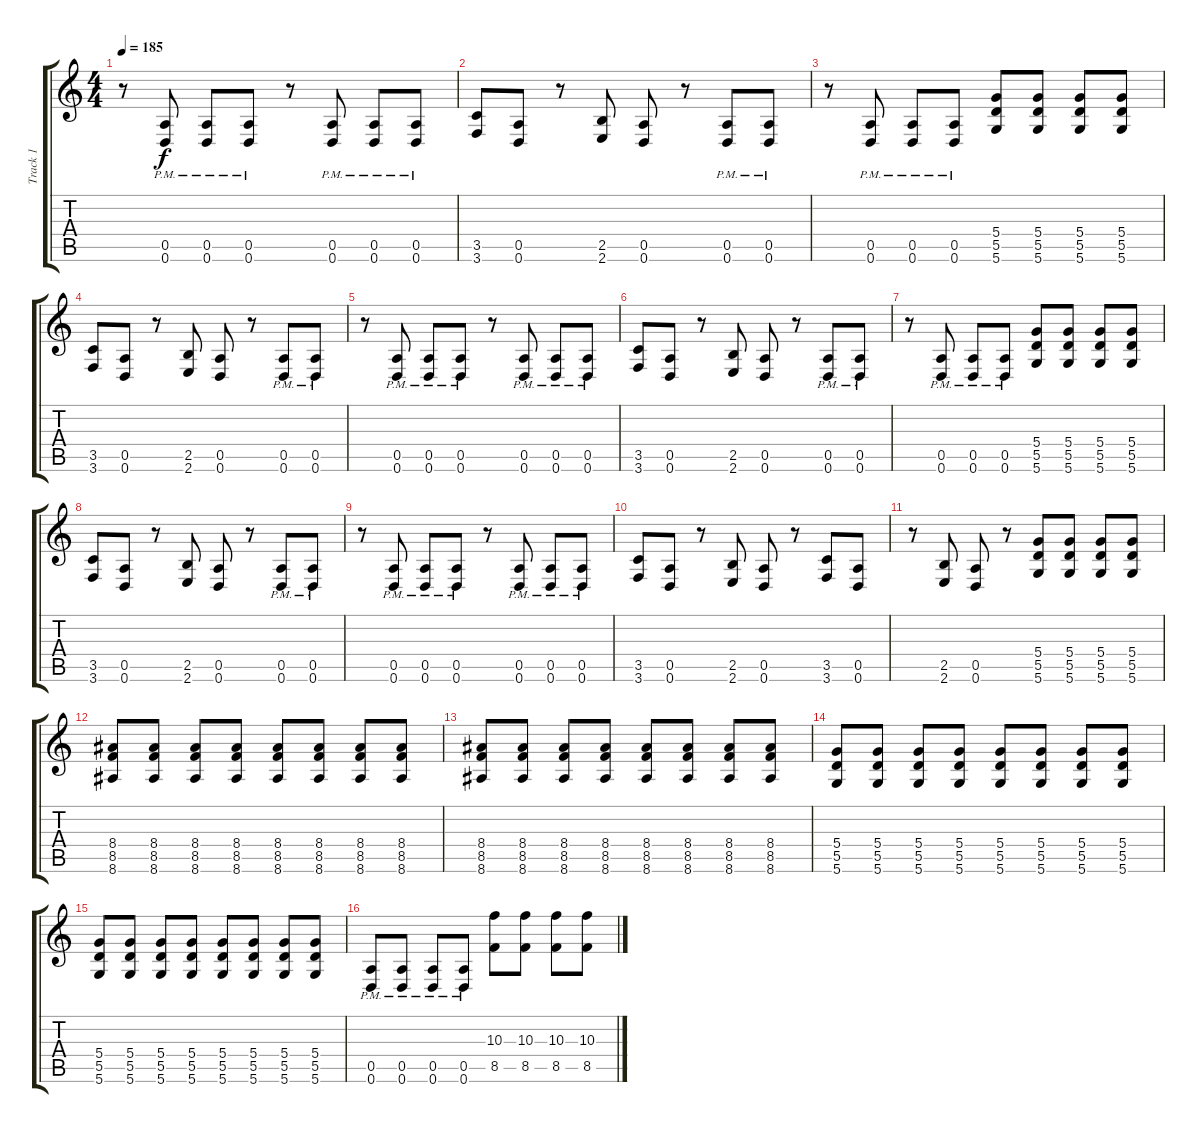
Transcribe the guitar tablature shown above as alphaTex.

\track ("Track 1" "Track 1") {instrument distortionguitar}
\staff {score tabs}
\tuning (E4 B3 G3 D3 A2 D2) {hide}
\ts (4 4)
\tempo 185
\clef g2
\ks c
r.8{dy f} (0.5{pm} 0.6{pm}).8 (0.5{pm} 0.6{pm}).8 (0.5{pm} 0.6{pm}).8 r.8 (0.5{pm} 0.6{pm}).8 (0.5{pm} 0.6{pm}).8 (0.5{pm} 0.6{pm}).8 |
(3.5 3.6).8 (0.5 0.6).8 r.8 (2.5 2.6).8 (0.5 0.6).8 r.8 (0.5{pm} 0.6{pm}).8 (0.5{pm} 0.6{pm}).8 |
r.8 (0.5{pm} 0.6{pm}).8 (0.5{pm} 0.6{pm}).8 (0.5{pm} 0.6{pm}).8 (5.4 5.5 5.6).8 (5.4 5.5 5.6).8 (5.4 5.5 5.6).8 (5.4 5.5 5.6).8 |
(3.5 3.6).8 (0.5 0.6).8 r.8 (2.5 2.6).8 (0.5 0.6).8 r.8 (0.5{pm} 0.6{pm}).8 (0.5{pm} 0.6{pm}).8 |
r.8 (0.5{pm} 0.6{pm}).8 (0.5{pm} 0.6{pm}).8 (0.5{pm} 0.6{pm}).8 r.8 (0.5{pm} 0.6{pm}).8 (0.5{pm} 0.6{pm}).8 (0.5{pm} 0.6{pm}).8 |
(3.5 3.6).8 (0.5 0.6).8 r.8 (2.5 2.6).8 (0.5 0.6).8 r.8 (0.5{pm} 0.6{pm}).8 (0.5{pm} 0.6{pm}).8 |
r.8 (0.5{pm} 0.6{pm}).8 (0.5{pm} 0.6{pm}).8 (0.5{pm} 0.6{pm}).8 (5.4 5.5 5.6).8 (5.4 5.5 5.6).8 (5.4 5.5 5.6).8 (5.4 5.5 5.6).8 |
(3.5 3.6).8 (0.5 0.6).8 r.8 (2.5 2.6).8 (0.5 0.6).8 r.8 (0.5{pm} 0.6{pm}).8 (0.5{pm} 0.6{pm}).8 |
r.8 (0.5{pm} 0.6{pm}).8 (0.5{pm} 0.6{pm}).8 (0.5{pm} 0.6{pm}).8 r.8 (0.5{pm} 0.6{pm}).8 (0.5{pm} 0.6{pm}).8 (0.5{pm} 0.6{pm}).8 |
(3.5 3.6).8 (0.5 0.6).8 r.8 (2.5 2.6).8 (0.5 0.6).8 r.8 (3.5 3.6).8 (0.5 0.6).8 |
r.8 (2.5 2.6).8 (0.5 0.6).8 r.8 (5.4 5.5 5.6).8 (5.4 5.5 5.6).8 (5.4 5.5 5.6).8 (5.4 5.5 5.6).8 |
(8.4 8.5 8.6).8 (8.4 8.5 8.6).8 (8.4 8.5 8.6).8 (8.4 8.5 8.6).8 (8.4 8.5 8.6).8 (8.4 8.5 8.6).8 (8.4 8.5 8.6).8 (8.4 8.5 8.6).8 |
(8.4 8.5 8.6).8 (8.4 8.5 8.6).8 (8.4 8.5 8.6).8 (8.4 8.5 8.6).8 (8.4 8.5 8.6).8 (8.4 8.5 8.6).8 (8.4 8.5 8.6).8 (8.4 8.5 8.6).8 |
(5.4 5.5 5.6).8 (5.4 5.5 5.6).8 (5.4 5.5 5.6).8 (5.4 5.5 5.6).8 (5.4 5.5 5.6).8 (5.4 5.5 5.6).8 (5.4 5.5 5.6).8 (5.4 5.5 5.6).8 |
(5.4 5.5 5.6).8 (5.4 5.5 5.6).8 (5.4 5.5 5.6).8 (5.4 5.5 5.6).8 (5.4 5.5 5.6).8 (5.4 5.5 5.6).8 (5.4 5.5 5.6).8 (5.4 5.5 5.6).8 |
(0.5{pm} 0.6{pm}).8 (0.5{pm} 0.6{pm}).8 (0.5{pm} 0.6{pm}).8 (0.5{pm} 0.6{pm}).8 (10.3 8.5).8 (10.3 8.5).8 (10.3 8.5).8 (10.3 8.5).8
